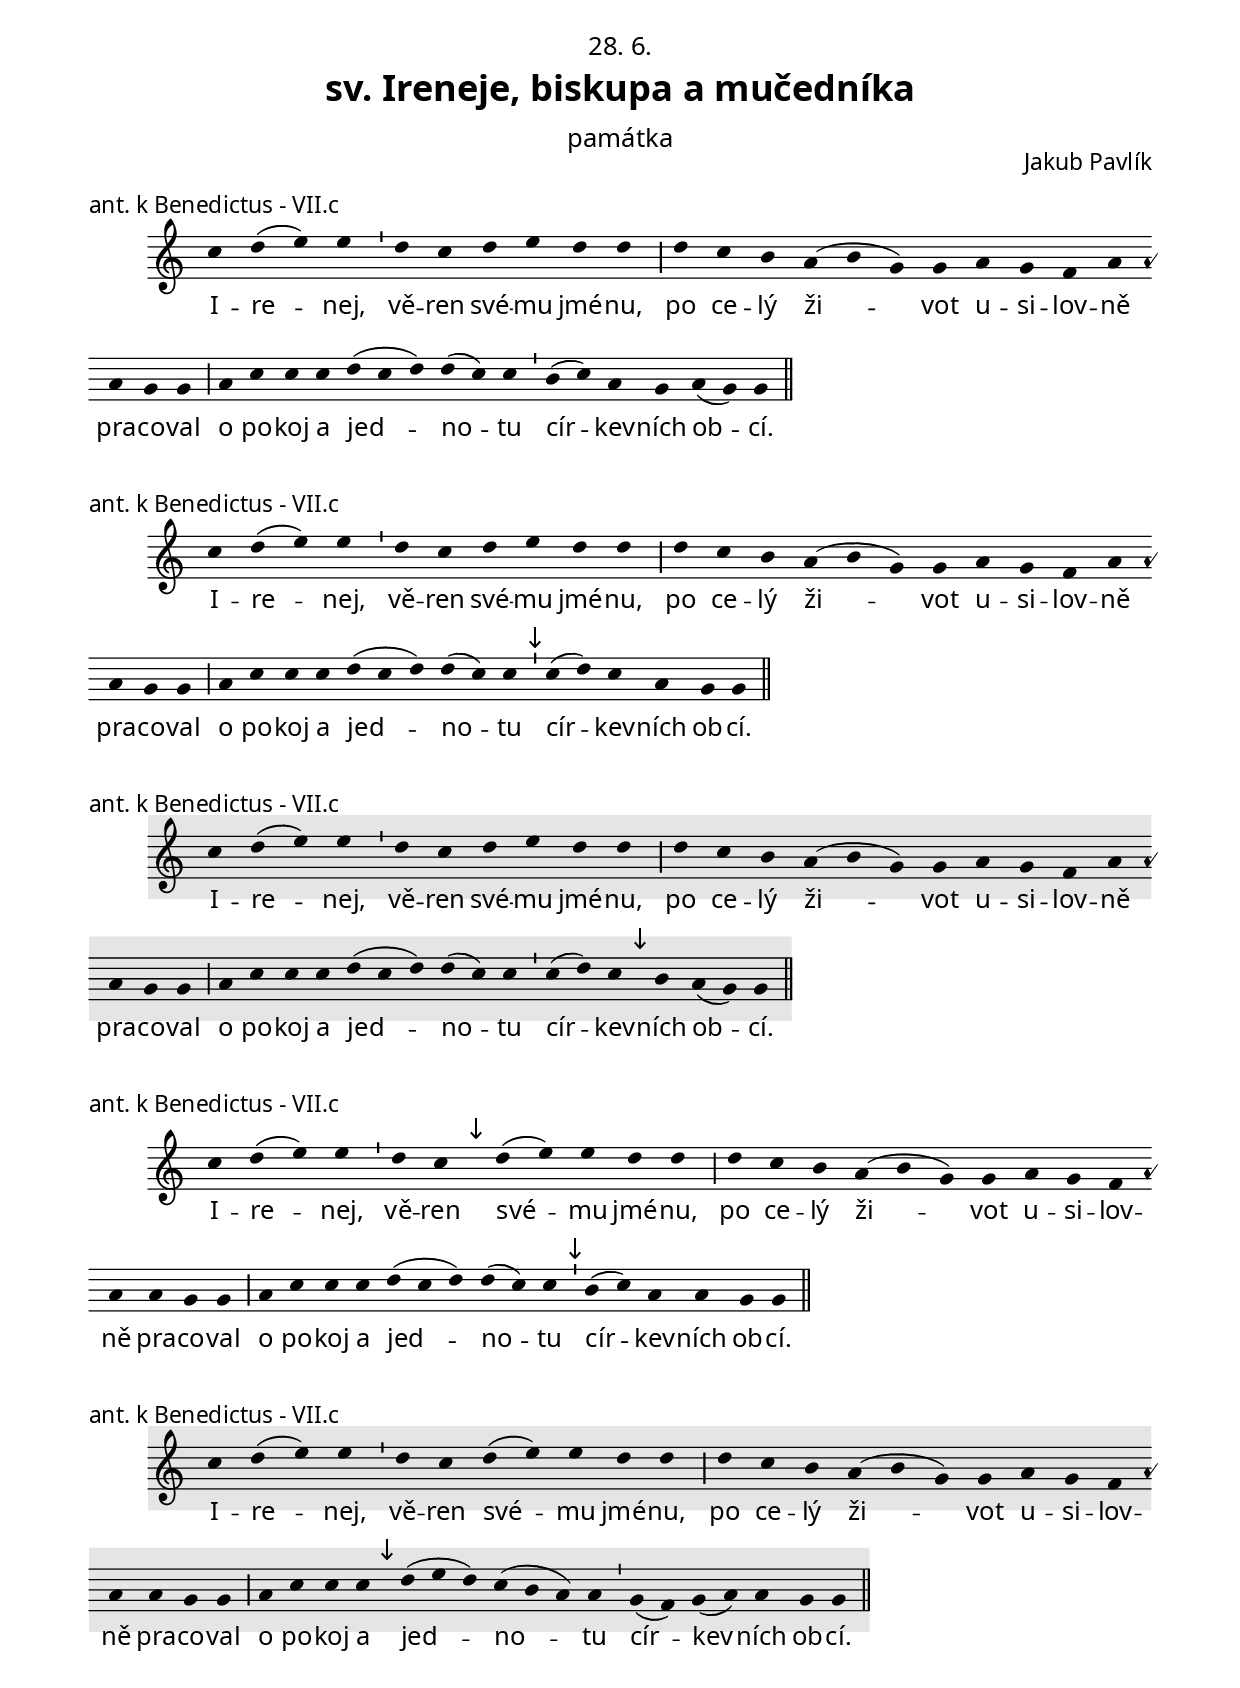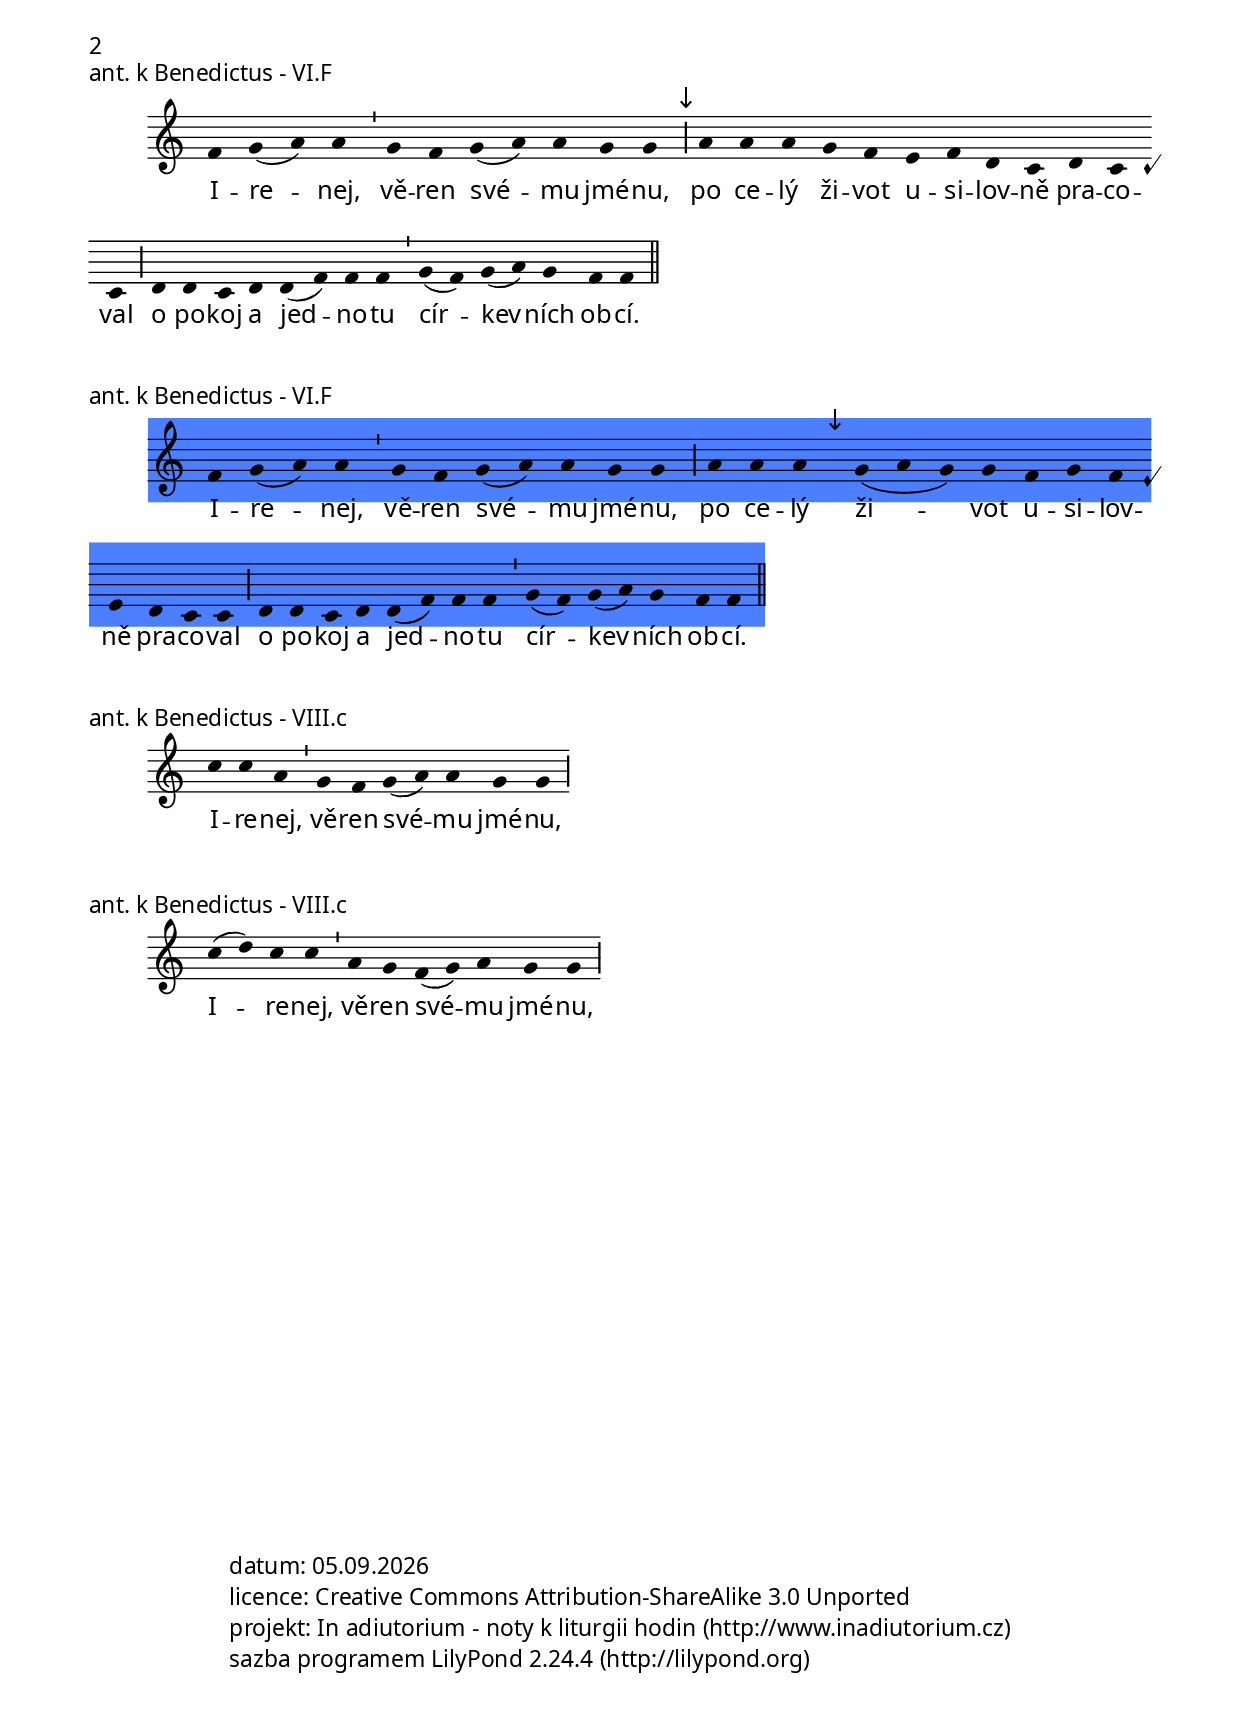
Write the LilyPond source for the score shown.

\version "2.19.16"

\include "../spolecne.ly"

\header {
  title = \markup\titleSvatek
            "sv. Ireneje, biskupa a mučedníka"
            "památka"
            "28. 6."
  composer = "Jakub Pavlík"
}

\score {
  \relative c'' {
    \choralniRezim
    c4 d( e) e \barMin
    d c d e d d \barMaior
    d c b a( b g) g a g f a a g g \barMaior
    a c c c d( c d) d( c) c \barMin
    b( c) a g a( g) g \barFinalis
  }
  \addlyrics {
    I -- re -- nej,
    vě -- ren své -- mu jmé -- nu,
    po ce -- lý ži -- vot u -- si -- lov -- ně pra -- co -- val
    o po -- koj a jed -- no -- tu
    cír -- kev -- ních ob -- cí.
  }
  \header {
    quid = "ant. k Benedictus"
    modus = "VII"
    differentia = "c"
    psalmus = ""
    id = "aben"
    piece = \markup {\sestavTitulekBezZalmu}
  }
}

\score {
  \relative c'' {
    \choralniRezim
    c4 d( e) e \barMin
    d c d e d d \barMaior
    d c b a( b g) g a g f a a g g \barMaior
    a c c c d( c d) d( c) c \barMin
    \mark\sipka c( d) c a g g \barFinalis
  }
  \addlyrics {
    I -- re -- nej,
    vě -- ren své -- mu jmé -- nu,
    po ce -- lý ži -- vot u -- si -- lov -- ně pra -- co -- val
    o po -- koj a jed -- no -- tu
    cír -- kev -- ních ob -- cí.
  }
  \header {
    quid = "ant. k Benedictus"
    modus = "VII"
    differentia = "c"
    psalmus = ""
    id = "aben"
    piece = \markup {\sestavTitulekBezZalmu}
  }
}

\score {
  \relative c'' {
    \zvyraznovacSedy
    \choralniRezim
    c4 d( e) e \barMin
    d c d e d d \barMaior
    d c b a( b g) g a g f a a g g \barMaior
    a c c c d( c d) d( c) c \barMin
    c( d) c \mark\sipka b a( g) g \barFinalis
  }
  \addlyrics {
    I -- re -- nej,
    vě -- ren své -- mu jmé -- nu,
    po ce -- lý ži -- vot u -- si -- lov -- ně pra -- co -- val
    o po -- koj a jed -- no -- tu
    cír -- kev -- ních ob -- cí.
  }
  \header {
    quid = "ant. k Benedictus"
    modus = "VII"
    differentia = "c"
    psalmus = ""
    id = "aben"
    piece = \markup {\sestavTitulekBezZalmu}
  }
}

\score {
  \relative c'' {
    \choralniRezim
    c4 d( e) e \barMin
    d c \mark\sipka d( e) e d d \barMaior
    d c b a( b g) g a g f a a g g \barMaior
    a c c c d( c d) d( c) c \barMin
    \mark\sipka b( c) a a g g \barFinalis
  }
  \addlyrics {
    I -- re -- nej,
    vě -- ren své -- mu jmé -- nu,
    po ce -- lý ži -- vot u -- si -- lov -- ně pra -- co -- val
    o po -- koj a jed -- no -- tu
    cír -- kev -- ních ob -- cí.
  }
  \header {
    quid = "ant. k Benedictus"
    modus = "VII"
    differentia = "c"
    psalmus = ""
    id = "aben"
    piece = \markup {\sestavTitulekBezZalmu}
  }
}

\score {
  \relative c'' {
    \zvyraznovacSedy
    \choralniRezim
    c4 d( e) e \barMin
    d c d( e) e d d \barMaior
    d c b a( b g) g a g f a a g g \barMaior
    a c c c \mark\sipka d( e d) c( b a) a \barMin
    g( f) g( a) a g g \barFinalis
  }
  \addlyrics {
    I -- re -- nej,
    vě -- ren své -- mu jmé -- nu,
    po ce -- lý ži -- vot u -- si -- lov -- ně pra -- co -- val
    o po -- koj a jed -- no -- tu
    cír -- kev -- ních ob -- cí.
  }
  \header {
    quid = "ant. k Benedictus"
    modus = "VII"
    differentia = "c"
    psalmus = ""
    id = "aben"
    piece = \markup {\sestavTitulekBezZalmu}
  }
}

\score {
  \relative c' {
    \choralniRezim
    f4 g( a) a \barMin
    g f g( a) a g g \barMaior
    \mark\sipka a a a g f e f d c d c c \barMaior
    d d c d d( f) f f \barMin
    g( f) g( a) g f f \barFinalis
  }
  \addlyrics {
    I -- re -- nej,
    vě -- ren své -- mu jmé -- nu,
    po ce -- lý ži -- vot u -- si -- lov -- ně pra -- co -- val
    o po -- koj a jed -- no -- tu
    cír -- kev -- ních ob -- cí.
  }
  \header {
    quid = "ant. k Benedictus"
    modus = "VI"
    differentia = "F"
    psalmus = ""
    id = "aben"
    piece = \markup {\sestavTitulekBezZalmu}
  }
}

\score {
  \relative c' {
    \zvyraznovacModry
    \choralniRezim
    f4 g( a) a \barMin
    g f g( a) a g g \barMaior
    a a a \mark\sipka g( a g) g f g f e d c c \barMaior
    d d c d d( f) f f \barMin
    g( f) g( a) g f f \barFinalis
  }
  \addlyrics {
    I -- re -- nej,
    vě -- ren své -- mu jmé -- nu,
    po ce -- lý ži -- vot u -- si -- lov -- ně pra -- co -- val
    o po -- koj a jed -- no -- tu
    cír -- kev -- ních ob -- cí.
  }
  \header {
    quid = "ant. k Benedictus"
    modus = "VI"
    differentia = "F"
    psalmus = ""
    id = "aben"
    piece = \markup {\sestavTitulekBezZalmu}
  }
}

\score {
  \relative c'' {
    \choralniRezim
    c4 c a \barMin
    g f g( a) a g g \barMaior
  }
  \addlyrics {
    I -- re -- nej,
    vě -- ren své -- mu jmé -- nu,
    po ce -- lý ži -- vot u -- si -- lov -- ně pra -- co -- val
    o po -- koj a jed -- no -- tu
    cír -- kev -- ních ob -- cí.
  }
  \header {
    quid = "ant. k Benedictus"
    modus = "VIII"
    differentia = "c"
    psalmus = ""
    id = "aben"
    piece = \markup {\sestavTitulekBezZalmu}
  }
}

\score {
  \relative c'' {
    \choralniRezim
    c4( d) c c \barMin
    a g f( g) a g g \barMaior
  }
  \addlyrics {
    I -- re -- nej,
    vě -- ren své -- mu jmé -- nu,
    po ce -- lý ži -- vot u -- si -- lov -- ně pra -- co -- val
    o po -- koj a jed -- no -- tu
    cír -- kev -- ních ob -- cí.
  }
  \header {
    quid = "ant. k Benedictus"
    modus = "VIII"
    differentia = "c"
    psalmus = ""
    id = "aben"
    piece = \markup {\sestavTitulekBezZalmu}
  }
}